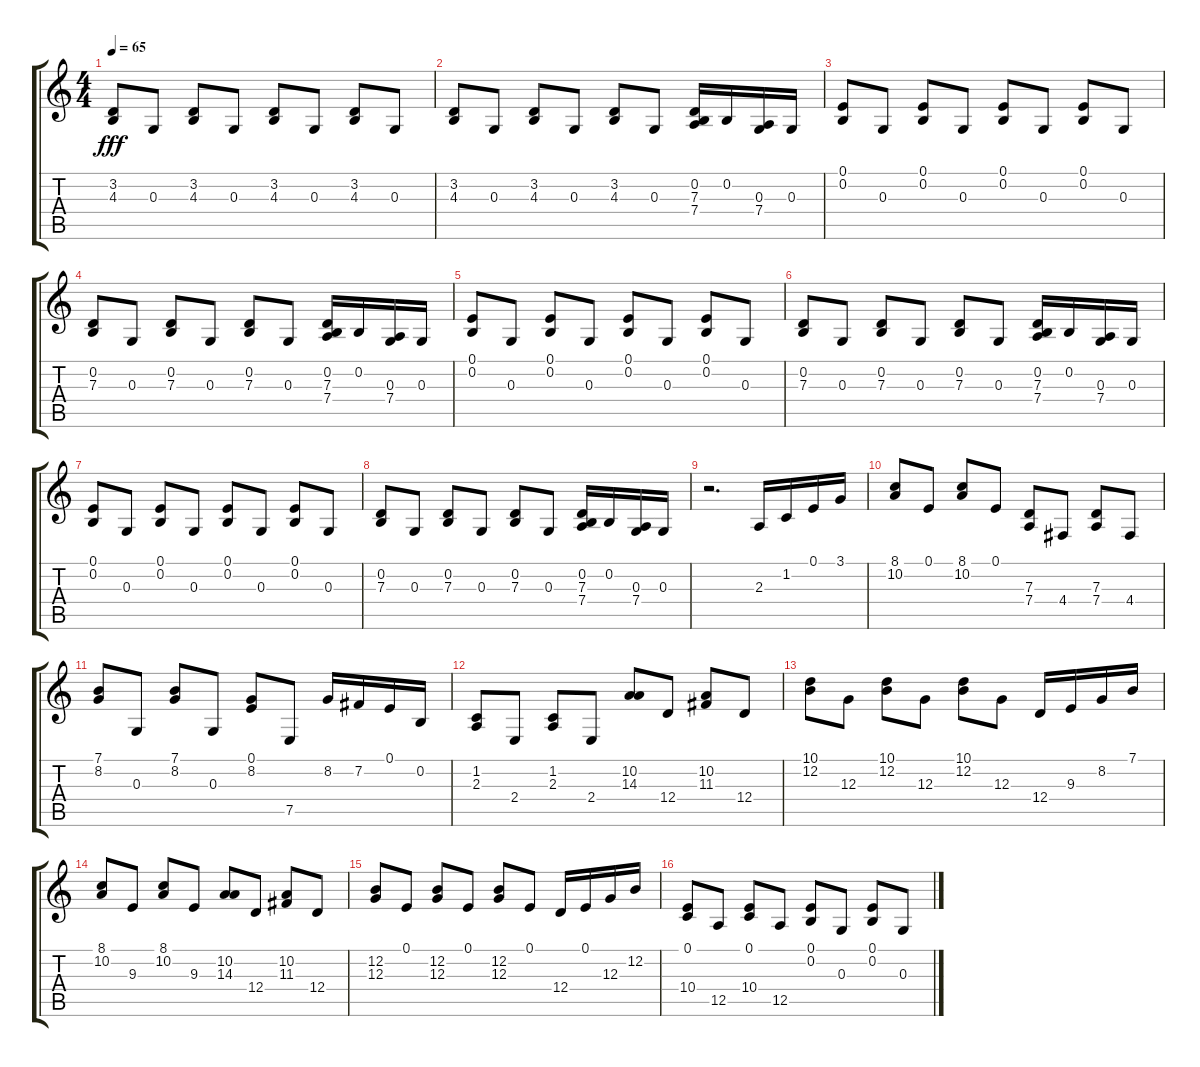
\track "" {instrument electricgrandpiano}
\staff {score tabs}
\tuning (E4 B3 G3 D3 A2 E2) {hide}
\ts (4 4)
\tempo 65
\clef g2
\ks c
(3.2 4.3).8{dy fff instrument electricgrandpiano} 0.3.8 (3.2 4.3).8 0.3.8 (3.2 4.3).8 0.3.8 (3.2 4.3).8 0.3.8 |
(3.2 4.3).8 0.3.8 (3.2 4.3).8 0.3.8 (3.2 4.3).8 0.3.8 (0.2 7.3 7.4).16 0.2.16 (0.3 7.4).16 0.3.16 |
(0.1 0.2).8 0.3.8 (0.1 0.2).8 0.3.8 (0.1 0.2).8 0.3.8 (0.1 0.2).8 0.3.8 |
(0.2 7.3).8 0.3.8 (0.2 7.3).8 0.3.8 (0.2 7.3).8 0.3.8 (0.2 7.3 7.4).16 0.2.16 (0.3 7.4).16 0.3.16 |
(0.1 0.2).8 0.3.8 (0.1 0.2).8 0.3.8 (0.1 0.2).8 0.3.8 (0.1 0.2).8 0.3.8 |
(0.2 7.3).8 0.3.8 (0.2 7.3).8 0.3.8 (0.2 7.3).8 0.3.8 (0.2 7.3 7.4).16 0.2.16 (0.3 7.4).16 0.3.16 |
(0.1 0.2).8 0.3.8 (0.1 0.2).8 0.3.8 (0.1 0.2).8 0.3.8 (0.1 0.2).8 0.3.8 |
(0.2 7.3).8 0.3.8 (0.2 7.3).8 0.3.8 (0.2 7.3).8 0.3.8 (0.2 7.3 7.4).16 0.2.16 (0.3 7.4).16 0.3.16 |
r.2{d} 2.3.16 1.2.16 0.1.16 3.1.16 |
(8.1 10.2).8 0.1.8 (8.1 10.2).8 0.1.8 (7.3 7.4).8{instrument acousticgrandpiano} 4.4.8 (7.3 7.4).8 4.4.8 |
(7.1 8.2).8 0.3.8 (7.1 8.2).8 0.3.8 (0.1 8.2).8 7.5.8 8.2.16 7.2.16 0.1.16 0.2.16 |
(1.2 2.3).8 2.4.8 (1.2 2.3).8 2.4.8 (10.2 14.3).8 12.4.8 (10.2 11.3).8 12.4.8 |
(10.1 12.2).8 12.3.8 (10.1 12.2).8 12.3.8 (10.1 12.2).8 12.3.8 12.4.16 9.3.16 8.2.16 7.1.16 |
(8.1 10.2).8 9.3.8 (8.1 10.2).8 9.3.8 (10.2 14.3).8 12.4.8 (10.2 11.3).8 12.4.8 |
(12.2 12.3).8 0.1.8 (12.2 12.3).8 0.1.8 (12.2 12.3).8 0.1.8 12.4.16 0.1.16 12.3.16 12.2.16 |
(0.1 10.4).8 12.5.8 (0.1 10.4).8 12.5.8 (0.1 0.2).8 0.3.8 (0.1 0.2).8 0.3.8
